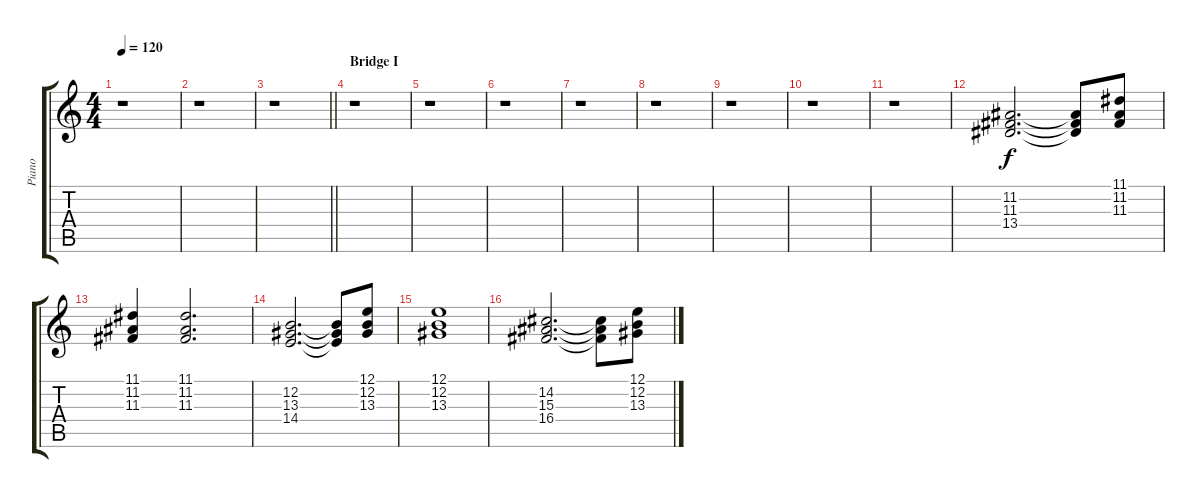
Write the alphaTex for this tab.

\track ("Piano" "Piano") {instrument acousticgrandpiano}
\staff {score tabs}
\tuning (E4 B3 G3 D3 A2 E2) {hide}
\ts (4 4)
\tempo 120
\clef g2
\ks c
r.1{dy f} |
r.1 |
\barLineRight lightlight
r.1 |
\section ("" "Bridge I")
r.1 |
r.1 |
r.1 |
r.1 |
r.1 |
r.1 |
r.1 |
r.1 |
(11.2 11.3 13.4).2{d} (11.2{t} 11.3{t} 13.4{t}).8 (11.1 11.2 11.3).8 |
(11.1 11.2 11.3).4 (11.1 11.2 11.3).2{d} |
(12.2 13.3 14.4).2{d} (12.2{t} 13.3{t} 14.4{t}).8 (12.1 12.2 13.3).8 |
(12.1 12.2 13.3).1 |
(14.2 15.3 16.4).2{d} (14.2{t} 15.3{t} 16.4{t}).8 (12.1 12.2 13.3).8
